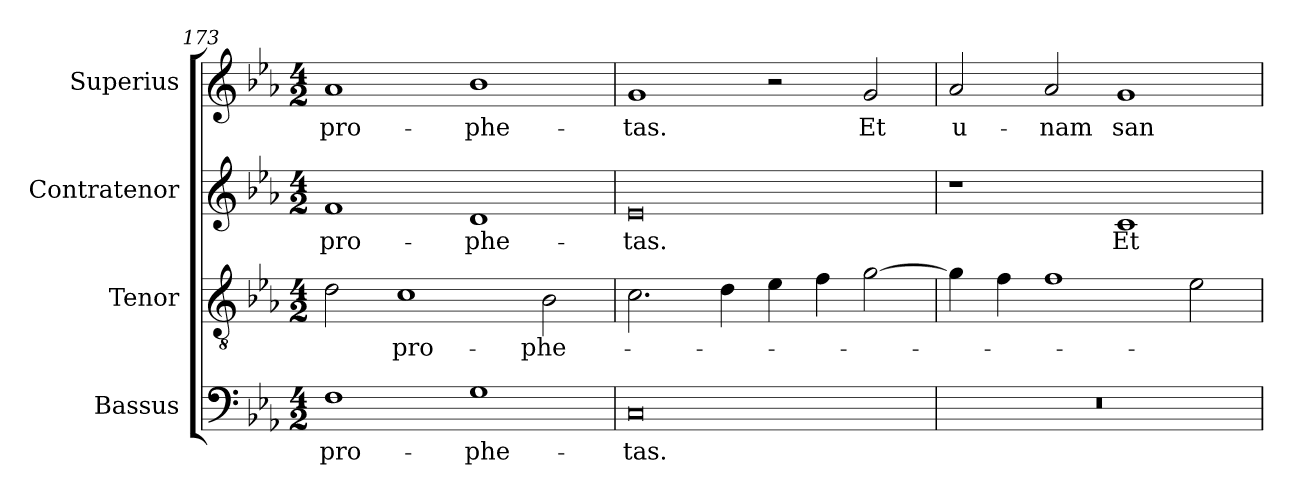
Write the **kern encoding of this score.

**kern	**text	**kern	**text	**kern	**text	**kern	**text
*part4	*part4	*part3	*part3	*part2	*part2	*part1	*part1
*staff4	*staff4	*staff3	*staff3	*staff2	*staff2	*staff1	*staff1
*I"Bassus	*	*I"Tenor	*	*I"Contratenor	*	*I"Superius	*
*I'B.	*	*I'T.	*	*	*	*	*
*clefF4	*	*clefGv2	*	*clefG2	*	*clefG2	*
*	*	*ITrd7c12	*	*ITrd7c12	*	*	*
*k[b-e-a-]	*	*k[b-e-a-]	*	*k[b-e-a-]	*	*k[b-e-a-]	*
*E-:	*	*E-:	*	*E-:	*	*E-:	*
*M4/2	*	*M4/2	*	*M4/2	*	*M4/2	*
=173	=173	=173	=173	=173	=173	=173	=173
!	!LO:LY:b:color=#000000	!	!	!	!	!	!
!	!	!	!	!	!LO:LY:b:color=#000000	!	!
!	!	!	!	!	!	!	!LO:LY:b:color=#000000
1Fi	pro-	2Di\	.	1Fi	pro-	1a-i	pro-
!	!	!	!LO:LY:b:color=#000000	!	!	!	!
.	.	1Ci	pro-	.	.	.	.
!	!LO:LY:b:color=#000000	!	!	!	!	!	!
!	!	!	!	!	!LO:LY:b:color=#000000	!	!
!	!	!	!	!	!	!	!LO:LY:b:color=#000000
1Gi	-phe-	.	.	1Di	-phe-	1b-i	-phe-
!	!	!	!LO:LY:b:color=#000000	!	!	!	!
.	.	2BB-i\	-phe-	.	.	.	.
=174	=174	=174	=174	=174	=174	=174	=174
!	!LO:LY:b:color=#000000	!	!	!	!	!	!
!	!	!	!	!	!LO:LY:b:color=#000000	!	!
!	!	!	!	!	!	!	!LO:LY:b:color=#000000
0Ci	-tas.	2.Ci\	.	0E-i	-tas.	1gi	-tas.
.	.	4Di\	.	.	.	.	.
.	.	4E-i\	.	.	.	2r	.
.	.	4Fi\	.	.	.	.	.
!	!	!	!	!	!	!	!LO:LY:b:color=#000000
.	.	[>2Gi\	.	.	.	2gi/	Et
=175	=175	=175	=175	=175	=175	=175	=175
!LO:N:vis=1	!	!	!	!	!	!	!
!	!	!	!	!	!	!	!LO:LY:b:color=#000000
0r	.	4Gi\]	.	1r	.	2a-i/	u-
.	.	4Fi\	.	.	.	.	.
!	!	!	!	!	!	!	!LO:LY:b:color=#000000
.	.	1Fi	.	.	.	2a-i/	-nam
!	!	!	!	!	!LO:LY:b:color=#000000	!	!
!	!	!	!	!	!	!	!LO:LY:b:color=#000000
.	.	.	.	1Ci	Et	1gi	san-
.	.	2E-i\	.	.	.	.	.
=	=	=	=	=	=	=	=
*-	*-	*-	*-	*-	*-	*-	*-
